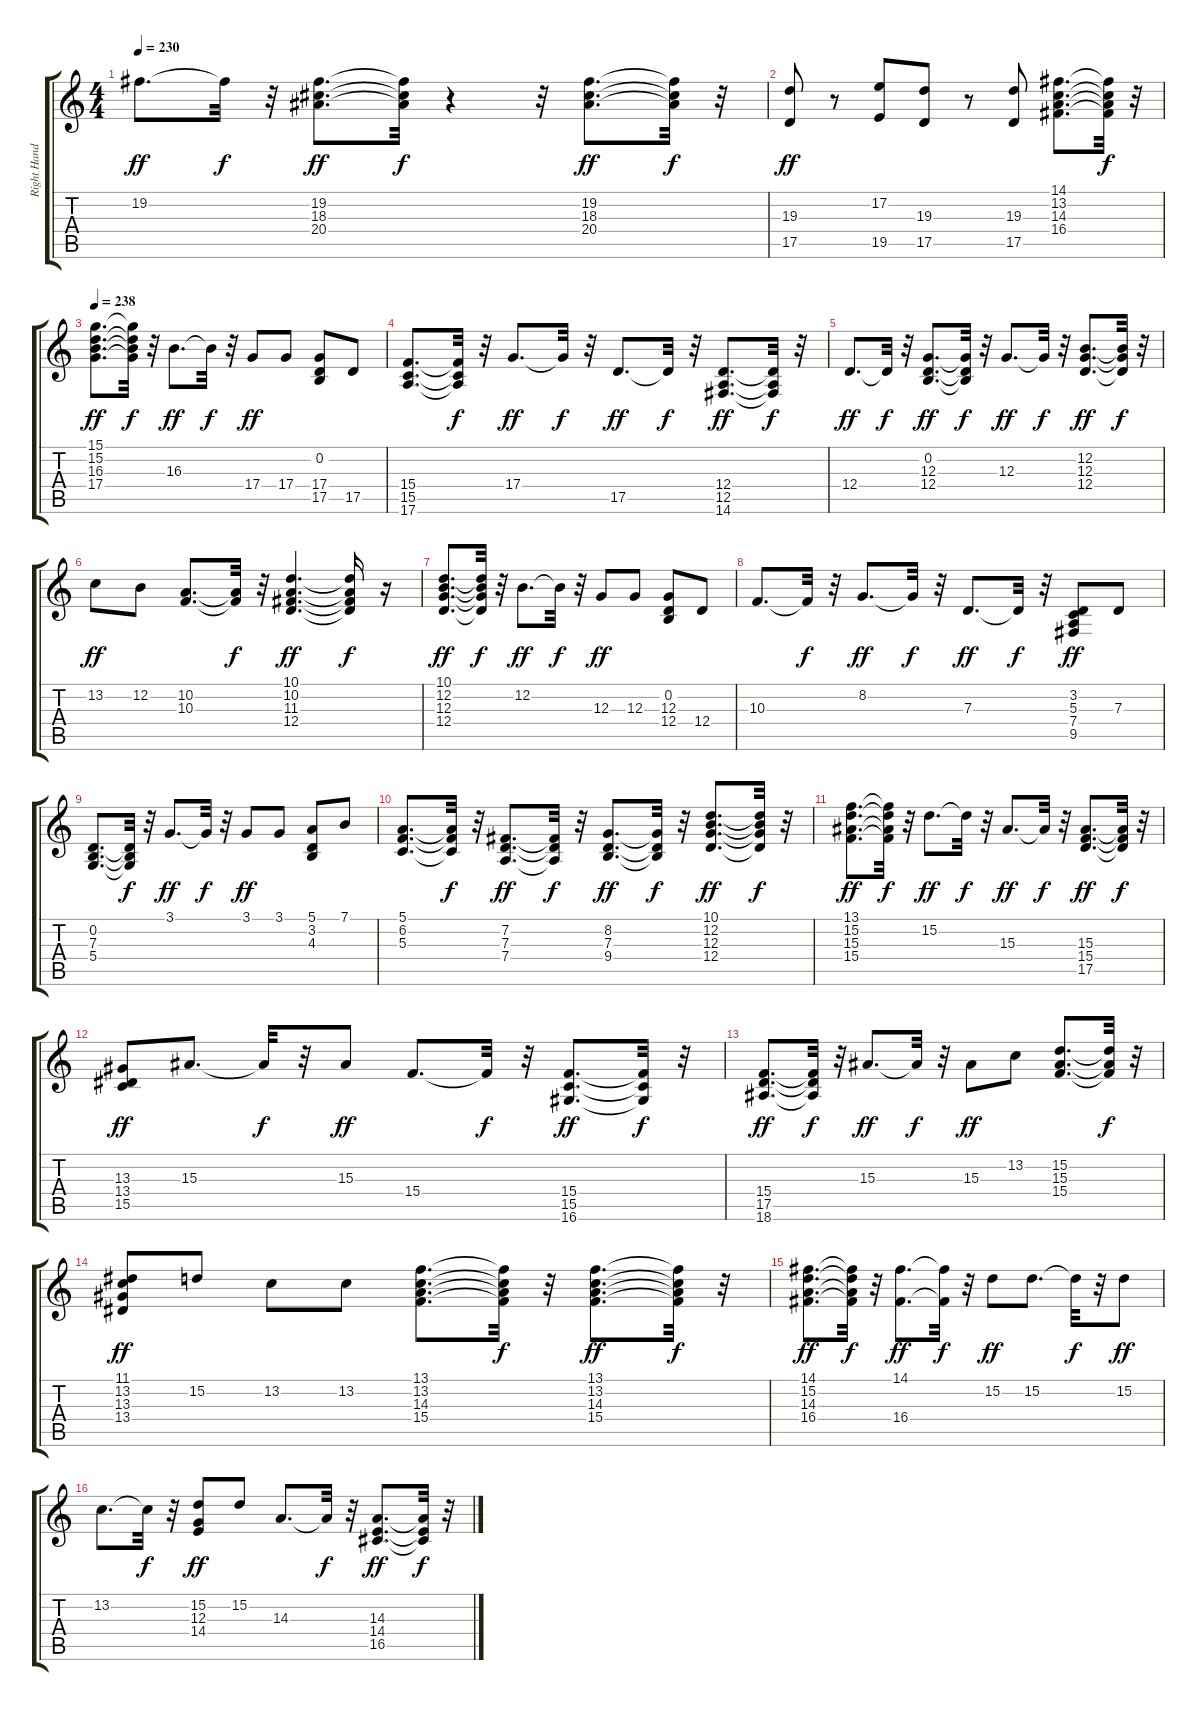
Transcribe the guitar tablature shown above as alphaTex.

\track ("Right Hand" "Right Hand") {instrument acousticgrandpiano}
\staff {score tabs}
\tuning (E4 B3 G3 D3 A2 E2) {hide}
\ts (4 4)
\tempo 230
\clef g2
\ks c
19.2.8{d dy ff} 19.2{t}.32{dy f} r.32 (19.2 18.3 20.4).8{d dy ff} (19.2{t} 18.3{t} 20.4{t}).32{dy f} r.4 r.32 (19.2 18.3 20.4).8{d dy ff} (19.2{t} 18.3{t} 20.4{t}).32{dy f} r.32 |
(19.3 17.5).8{dy ff} r.8 (17.2 19.5).8 (19.3 17.5).8 r.8 (19.3 17.5).8 (14.1 13.2 14.3 16.4).8{d} (14.1{t} 13.2{t} 14.3{t} 16.4{t}).32{dy f} r.32 |
\tempo 238
(15.1 15.2 16.3 17.4).8{d dy ff} (15.1{t} 15.2{t} 16.3{t} 17.4{t}).32{dy f} r.32 16.3.8{d dy ff} 16.3{t}.32{dy f} r.32 17.4.8{dy ff} 17.4.8 (0.2 17.4 17.5).8 17.5.8 |
(15.4 15.5 17.6).8{d} (15.4{t} 15.5{t} 17.6{t}).32{dy f} r.32 17.4.8{d dy ff} 17.4{t}.32{dy f} r.32 17.5.8{d dy ff} 17.5{t}.32{dy f} r.32 (12.4 12.5 14.6).8{d dy ff} (12.4{t} 12.5{t} 14.6{t}).32{dy f} r.32 |
12.4.8{d dy ff} 12.4{t}.32{dy f} r.32 (0.2 12.3 12.4).8{d dy ff} (0.2{t} 12.3{t} 12.4{t}).32{dy f} r.32 12.3.8{d dy ff} 12.3{t}.32{dy f} r.32 (12.2 12.3 12.4).8{d dy ff} (12.2{t} 12.3{t} 12.4{t}).32{dy f} r.32 |
13.2.8{dy ff} 12.2.8 (10.2 10.3).8{d} (10.2{t} 10.3{t}).32{dy f} r.32 (10.1 10.2 11.3 12.4).4{d dy ff} (10.1{t} 10.2{t} 11.3{t} 12.4{t}).16{dy f} r.16 |
(10.1 12.2 12.3 12.4).8{d dy ff} (10.1{t} 12.2{t} 12.3{t} 12.4{t}).32{dy f} r.32 12.2.8{d dy ff} 12.2{t}.32{dy f} r.32 12.3.8{dy ff} 12.3.8 (0.2 12.3 12.4).8 12.4.8 |
10.3.8{d} 10.3{t}.32{dy f} r.32 8.2.8{d dy ff} 8.2{t}.32{dy f} r.32 7.3.8{d dy ff} 7.3{t}.32{dy f} r.32 (3.2 5.3 7.4 9.5).8{dy ff} 7.3.8 |
(0.2 7.3 5.4).8{d} (0.2{t} 7.3{t} 5.4{t}).32{dy f} r.32 3.1.8{d dy ff} 3.1{t}.32{dy f} r.32 3.1.8{dy ff} 3.1.8 (5.1 3.2 4.3).8 7.1.8 |
(5.1 6.2 5.3).8{d} (5.1{t} 6.2{t} 5.3{t}).32{dy f} r.32 (7.2 7.3 7.4).8{d dy ff} (7.2{t} 7.3{t} 7.4{t}).32{dy f} r.32 (8.2 7.3 9.4).8{d dy ff} (8.2{t} 7.3{t} 9.4{t}).32{dy f} r.32 (10.1 12.2 12.3 12.4).8{d dy ff} (10.1{t} 12.2{t} 12.3{t} 12.4{t}).32{dy f} r.32 |
(13.1 15.2 15.3 15.4).8{d dy ff} (13.1{t} 15.2{t} 15.3{t} 15.4{t}).32{dy f} r.32 15.2.8{d dy ff} 15.2{t}.32{dy f} r.32 15.3.8{d dy ff} 15.3{t}.32{dy f} r.32 (15.3 15.4 17.5).8{d dy ff} (15.3{t} 15.4{t} 17.5{t}).32{dy f} r.32 |
(13.3 13.4 15.5).8{dy ff} 15.3.8{d} 15.3{t}.32{dy f} r.32 15.3.8{dy ff} 15.4.8{d} 15.4{t}.32{dy f} r.32 (15.4 15.5 16.6).8{d dy ff} (15.4{t} 15.5{t} 16.6{t}).32{dy f} r.32 |
(15.4 17.5 18.6).8{d dy ff} (15.4{t} 17.5{t} 18.6{t}).32{dy f} r.32 15.3.8{d dy ff} 15.3{t}.32{dy f} r.32 15.3.8{dy ff} 13.2.8 (15.2 15.3 15.4).8{d} (15.2{t} 15.3{t} 15.4{t}).32{dy f} r.32 |
(11.1 13.2 13.3 13.4).8{dy ff} 15.2.8 13.2.8 13.2.8 (13.1 13.2 14.3 15.4).8{d} (13.1{t} 13.2{t} 14.3{t} 15.4{t}).32{dy f} r.32 (13.1 13.2 14.3 15.4).8{d dy ff} (13.1{t} 13.2{t} 14.3{t} 15.4{t}).32{dy f} r.32 |
(14.1 15.2 14.3 16.4).8{d dy ff} (14.1{t} 15.2{t} 14.3{t} 16.4{t}).32{dy f} r.32 (14.1 16.4).8{d dy ff} (14.1{t} 16.4{t}).32{dy f} r.32 15.2.8{dy ff} 15.2.8{d} 15.2{t}.32{dy f} r.32 15.2.8{dy ff} |
13.2.8{d} 13.2{t}.32{dy f} r.32 (15.2 12.3 14.4).8{dy ff} 15.2.8 14.3.8{d} 14.3{t}.32{dy f} r.32 (14.3 14.4 16.5).8{d dy ff} (14.3{t} 14.4{t} 16.5{t}).32{dy f} r.32
